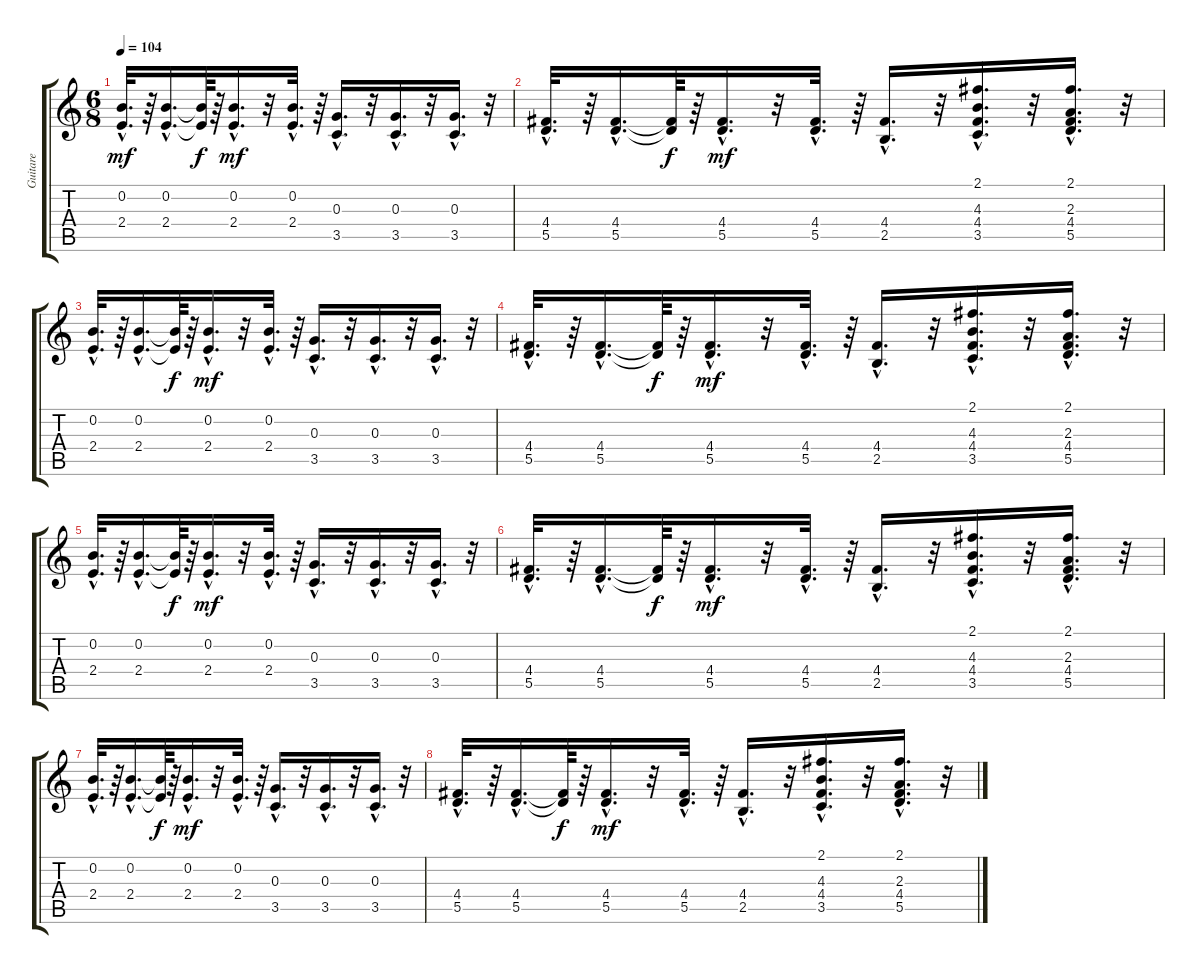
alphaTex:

\track ("Guitare" "Guitare") {instrument acousticguitarnylon}
\staff {score tabs}
\tuning (E4 B3 G3 D3 A2 E2) {hide}
\ts (6 8)
\tempo 104
\clef g2
\ks c
(0.2{hac} 2.4{hac}).32{d dy mf} r.64 (0.2{hac} 2.4{hac}).16{d} (0.2{t} 2.4{t}).64{dy f} r.64 (0.2{hac} 2.4{hac}).16{d dy mf} r.32 (0.2{hac} 2.4{hac}).32{d} r.64 (0.3{hac} 3.5{hac}).16{d} r.32 (0.3{hac} 3.5{hac}).16{d} r.32 (0.3{hac} 3.5{hac}).16{d} r.32 |
(4.4{hac} 5.5{hac}).32{d} r.64 (4.4{hac} 5.5{hac}).16{d} (4.4{t} 5.5{t}).64{dy f} r.64 (4.4{hac} 5.5{hac}).16{d dy mf} r.32 (4.4{hac} 5.5{hac}).32{d} r.64 (4.4{hac} 2.5{hac}).16{d} r.32 (2.1{hac} 4.3{hac} 4.4{hac} 3.5{hac}).16{d} r.32 (2.1{hac} 2.3{hac} 4.4{hac} 5.5{hac}).16{d} r.32 |
(0.2{hac} 2.4{hac}).32{d} r.64 (0.2{hac} 2.4{hac}).16{d} (0.2{t} 2.4{t}).64{dy f} r.64 (0.2{hac} 2.4{hac}).16{d dy mf} r.32 (0.2{hac} 2.4{hac}).32{d} r.64 (0.3{hac} 3.5{hac}).16{d} r.32 (0.3{hac} 3.5{hac}).16{d} r.32 (0.3{hac} 3.5{hac}).16{d} r.32 |
(4.4{hac} 5.5{hac}).32{d} r.64 (4.4{hac} 5.5{hac}).16{d} (4.4{t} 5.5{t}).64{dy f} r.64 (4.4{hac} 5.5{hac}).16{d dy mf} r.32 (4.4{hac} 5.5{hac}).32{d} r.64 (4.4{hac} 2.5{hac}).16{d} r.32 (2.1{hac} 4.3{hac} 4.4{hac} 3.5{hac}).16{d} r.32 (2.1{hac} 2.3{hac} 4.4{hac} 5.5{hac}).16{d} r.32 |
(0.2{hac} 2.4{hac}).32{d} r.64 (0.2{hac} 2.4{hac}).16{d} (0.2{t} 2.4{t}).64{dy f} r.64 (0.2{hac} 2.4{hac}).16{d dy mf} r.32 (0.2{hac} 2.4{hac}).32{d} r.64 (0.3{hac} 3.5{hac}).16{d} r.32 (0.3{hac} 3.5{hac}).16{d} r.32 (0.3{hac} 3.5{hac}).16{d} r.32 |
(4.4{hac} 5.5{hac}).32{d} r.64 (4.4{hac} 5.5{hac}).16{d} (4.4{t} 5.5{t}).64{dy f} r.64 (4.4{hac} 5.5{hac}).16{d dy mf} r.32 (4.4{hac} 5.5{hac}).32{d} r.64 (4.4{hac} 2.5{hac}).16{d} r.32 (2.1{hac} 4.3{hac} 4.4{hac} 3.5{hac}).16{d} r.32 (2.1{hac} 2.3{hac} 4.4{hac} 5.5{hac}).16{d} r.32 |
(0.2{hac} 2.4{hac}).32{d} r.64 (0.2{hac} 2.4{hac}).16{d} (0.2{t} 2.4{t}).64{dy f} r.64 (0.2{hac} 2.4{hac}).16{d dy mf} r.32 (0.2{hac} 2.4{hac}).32{d} r.64 (0.3{hac} 3.5{hac}).16{d} r.32 (0.3{hac} 3.5{hac}).16{d} r.32 (0.3{hac} 3.5{hac}).16{d} r.32 |
(4.4{hac} 5.5{hac}).32{d} r.64 (4.4{hac} 5.5{hac}).16{d} (4.4{t} 5.5{t}).64{dy f} r.64 (4.4{hac} 5.5{hac}).16{d dy mf} r.32 (4.4{hac} 5.5{hac}).32{d} r.64 (4.4{hac} 2.5{hac}).16{d} r.32 (2.1{hac} 4.3{hac} 4.4{hac} 3.5{hac}).16{d} r.32 (2.1{hac} 2.3{hac} 4.4{hac} 5.5{hac}).16{d} r.32
